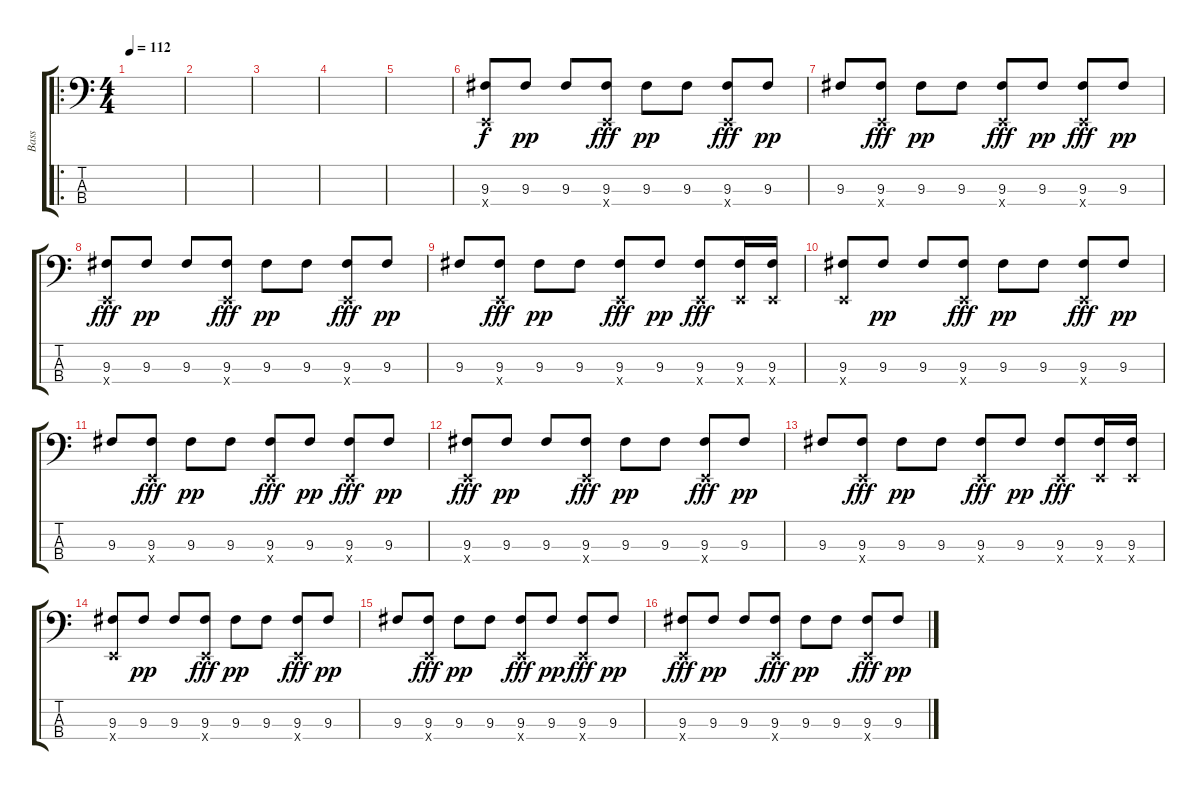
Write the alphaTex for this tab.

\track ("Bass" "Bass") {instrument acousticbass}
\staff {score tabs}
\tuning (G2 D2 A1 E1) {hide}
\ro
\ts (4 4)
\tempo 112
\clef f4
\ks c
|
|
|
|
|
(9.3 0.4{x}).8{volume 16} 9.3.8{dy pp} 9.3.8 (9.3 0.4{x}).8{dy fff} 9.3.8{dy pp} 9.3.8 (9.3 0.4{x}).8{dy fff} 9.3.8{dy pp} |
9.3.8 (9.3 0.4{x}).8{dy fff} 9.3.8{dy pp} 9.3.8 (9.3 0.4{x}).8{dy fff} 9.3.8{dy pp} (9.3 0.4{x}).8{dy fff} 9.3.8{dy pp} |
(9.3 0.4{x}).8{dy fff} 9.3.8{dy pp} 9.3.8 (9.3 0.4{x}).8{dy fff} 9.3.8{dy pp} 9.3.8 (9.3 0.4{x}).8{dy fff} 9.3.8{dy pp} |
9.3.8 (9.3 0.4{x}).8{dy fff} 9.3.8{dy pp} 9.3.8 (9.3 0.4{x}).8{dy fff} 9.3.8{dy pp} (9.3 0.4{x}).8{dy fff} (9.3 0.4{x}).16 (9.3 0.4{x}).16 |
(9.3 0.4{x}).8 9.3.8{dy pp} 9.3.8 (9.3 0.4{x}).8{dy fff} 9.3.8{dy pp} 9.3.8 (9.3 0.4{x}).8{dy fff} 9.3.8{dy pp} |
9.3.8 (9.3 0.4{x}).8{dy fff} 9.3.8{dy pp} 9.3.8 (9.3 0.4{x}).8{dy fff} 9.3.8{dy pp} (9.3 0.4{x}).8{dy fff} 9.3.8{dy pp} |
(9.3 0.4{x}).8{dy fff} 9.3.8{dy pp} 9.3.8 (9.3 0.4{x}).8{dy fff} 9.3.8{dy pp} 9.3.8 (9.3 0.4{x}).8{dy fff} 9.3.8{dy pp} |
9.3.8 (9.3 0.4{x}).8{dy fff} 9.3.8{dy pp} 9.3.8 (9.3 0.4{x}).8{dy fff} 9.3.8{dy pp} (9.3 0.4{x}).8{dy fff} (9.3 0.4{x}).16 (9.3 0.4{x}).16 |
(9.3 0.4{x}).8 9.3.8{dy pp} 9.3.8 (9.3 0.4{x}).8{dy fff} 9.3.8{dy pp} 9.3.8 (9.3 0.4{x}).8{dy fff} 9.3.8{dy pp} |
9.3.8 (9.3 0.4{x}).8{dy fff} 9.3.8{dy pp} 9.3.8 (9.3 0.4{x}).8{dy fff} 9.3.8{dy pp} (9.3 0.4{x}).8{dy fff} 9.3.8{dy pp} |
(9.3 0.4{x}).8{dy fff} 9.3.8{dy pp} 9.3.8 (9.3 0.4{x}).8{dy fff} 9.3.8{dy pp} 9.3.8 (9.3 0.4{x}).8{dy fff} 9.3.8{dy pp}
